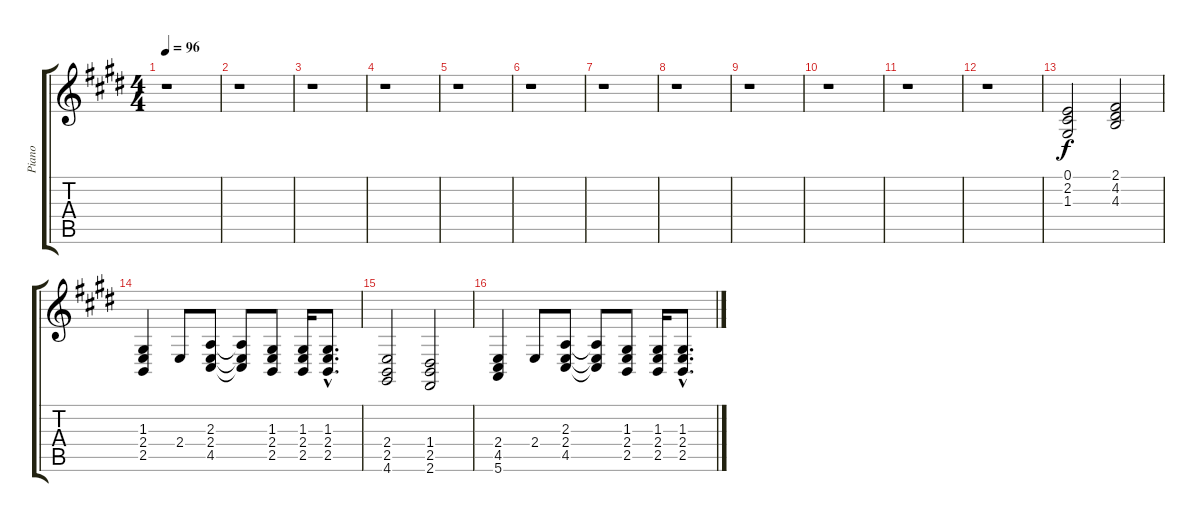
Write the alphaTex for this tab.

\track ("Piano" "Piano") {instrument acousticgrandpiano}
\staff {score tabs}
\tuning (E4 B3 G3 D3 A2 E2) {hide}
\ts (4 4)
\tempo 96
\clef g2
\ks e
r.1{dy f instrument acousticgrandpiano} |
r.1 |
r.1 |
r.1 |
r.1 |
r.1 |
r.1 |
r.1 |
r.1 |
r.1 |
r.1 |
r.1 |
(0.1 2.2 1.3).2 (2.1 4.2 4.3).2 |
(1.3 2.4 2.5).4 2.4.8 (2.3 2.4 4.5).8 (2.3{t} 2.4{t} 4.5{t}).8 (1.3 2.4 2.5).8 (1.3 2.4 2.5).16 (1.3{hac} 2.4{hac} 2.5{hac}).8{d} |
(2.4 2.5 4.6).2 (1.4 2.5 2.6).2 |
(2.4 4.5 5.6).4 2.4.8 (2.3 2.4 4.5).8 (2.3{t} 2.4{t} 4.5{t}).8 (1.3 2.4 2.5).8 (1.3 2.4 2.5).16 (1.3{hac} 2.4{hac} 2.5{hac}).8{d}
